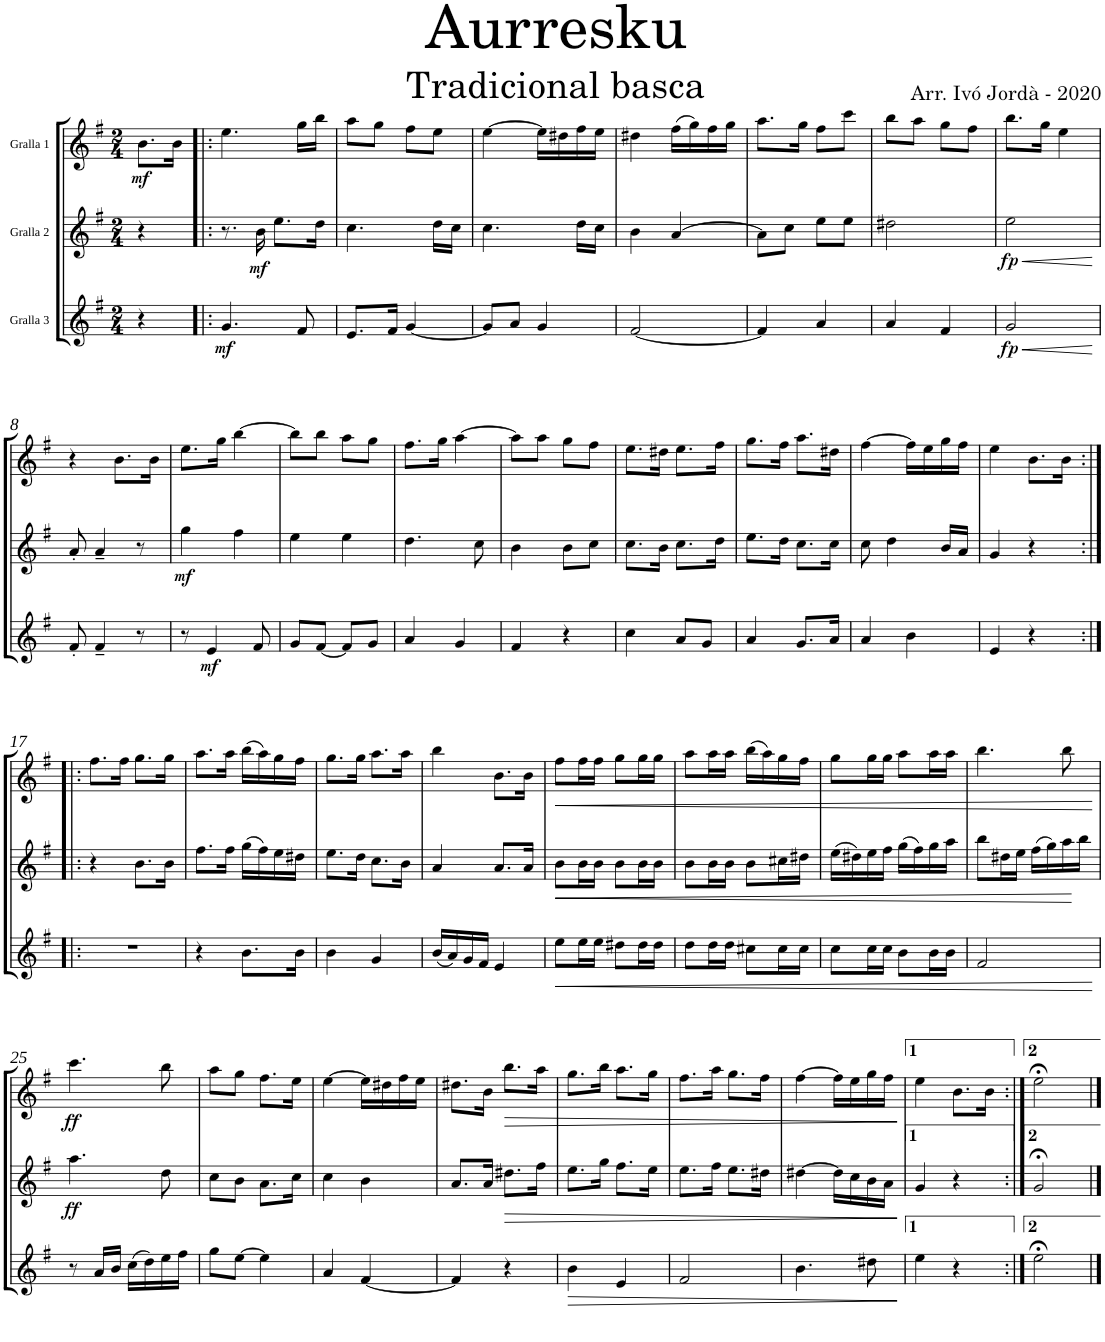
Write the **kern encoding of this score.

**kern	**dynam	**kern	**dynam	**kern	**dynam
*part3	*part3	*part2	*part2	*part1	*part1
*staff3	*staff3	*staff2	*staff2	*staff1	*staff1
*I"Gralla 3	*	*I"Gralla 2	*	*I"Gralla 1	*
*clefG2	*	*clefG2	*	*clefG2	*
*k[f#]	*	*k[f#]	*	*k[f#]	*
*e:	*	*e:	*	*e:	*
*M2/4	*	*M2/4	*	*M2/4	*
=	=	=	=	=	=
!	!	!	!	!	!LO:DY:b
4r	.	4r	.	8.b\L	mf
.	.	.	.	16b\Jk	.
=1!|:	=1!|:	=1!|:	=1!|:	=1!|:	=1!|:
!	!LO:DY:b	!	!	!	!
4.g/	mf	8.r	.	4.ee\	.
!	!	!	!LO:DY:b	!	!
.	.	16b\	mf	.	.
.	.	8.ee\L	.	.	.
8f#/	.	.	.	16gg\LL	.
.	.	16dd\Jk	.	16bb\JJ	.
=2	=2	=2	=2	=2	=2
8.e/L	.	4.cc\	.	8aa\L	.
.	.	.	.	8gg\J	.
16f#/Jk	.	.	.	.	.
[4g/	.	.	.	8ff#\L	.
.	.	16dd\LL	.	8ee\J	.
.	.	16cc\JJ	.	.	.
=3	=3	=3	=3	=3	=3
8g/L]	.	4.cc\	.	[4ee\	.
8a/J	.	.	.	.	.
4g/	.	.	.	16ee\LL]	.
.	.	.	.	16dd#X\	.
.	.	16dd\LL	.	16ff#\	.
.	.	16cc\JJ	.	16ee\JJ	.
=4	=4	=4	=4	=4	=4
[2f#/	.	4b\	.	4dd#X\	.
.	.	[4a/	.	(>16ff#\LL	.
.	.	.	.	16gg\)	.
.	.	.	.	16ff#\	.
.	.	.	.	16gg\JJ	.
=5	=5	=5	=5	=5	=5
4f#/]	.	8a\L]	.	8.aa\L	.
.	.	8cc\J	.	.	.
.	.	.	.	16gg\Jk	.
4a/	.	8ee\L	.	8ff#\L	.
.	.	8ee\J	.	8ccc\J	.
=6	=6	=6	=6	=6	=6
4a/	.	2dd#X\	.	8bb\L	.
.	.	.	.	8aa\J	.
4f#/	.	.	.	8gg\L	.
.	.	.	.	8ff#\J	.
=7	=7	=7	=7	=7	=7
!	!LO:HP:b	!	!LO:HP:b	!	!
!	!LO:DY:n=1:b	!	!LO:DY:n=1:b	!	!
2g/	< fp	2ee\	< fp	8.bb\L	.
.	.	.	.	16gg\Jk	.
.	.	.	.	4ee\	.
.	[	.	[	.	.
!!LO:LB:g=z
=8	=8	=8	=8	=8	=8
8f#'/	.	8a'/	.	4r	.
4f#~/	.	4a~/	.	.	.
.	.	.	.	8.b\L	.
8r	.	8r	.	.	.
.	.	.	.	16b\Jk	.
=9	=9	=9	=9	=9	=9
!	!	!	!LO:DY:b	!	!
8r	.	4gg\	mf	8.ee\L	.
!	!LO:DY:b	!	!	!	!
4e/	mf	.	.	.	.
.	.	.	.	16gg\Jk	.
.	.	4ff#\	.	[4bb\	.
8f#/	.	.	.	.	.
=10	=10	=10	=10	=10	=10
8g/L	.	4ee\	.	8bb\L]	.
[8f#/J	.	.	.	8bb\J	.
8f#/L]	.	4ee\	.	8aa\L	.
8g/J	.	.	.	8gg\J	.
=11	=11	=11	=11	=11	=11
4a/	.	4.dd\	.	8.ff#\L	.
.	.	.	.	16gg\Jk	.
4g/	.	.	.	[4aa\	.
.	.	8cc\	.	.	.
=12	=12	=12	=12	=12	=12
4f#/	.	4b\	.	8aa\L]	.
.	.	.	.	8aa\J	.
4r	.	8b\L	.	8gg\L	.
.	.	8cc\J	.	8ff#\J	.
=13	=13	=13	=13	=13	=13
4cc\	.	8.cc\L	.	8.ee\L	.
.	.	16b\Jk	.	16dd#X\Jk	.
8a/L	.	8.cc\L	.	8.ee\L	.
8g/J	.	.	.	.	.
.	.	16dd\Jk	.	16ff#\Jk	.
=14	=14	=14	=14	=14	=14
4a/	.	8.ee\L	.	8.gg\L	.
.	.	16dd\Jk	.	16ff#\Jk	.
8.g/L	.	8.cc\L	.	8.aa\L	.
16a/Jk	.	16cc\Jk	.	16dd#X\Jk	.
=15	=15	=15	=15	=15	=15
4a/	.	8cc\	.	[4ff#\	.
.	.	4dd\	.	.	.
4b\	.	.	.	16ff#\LL]	.
.	.	.	.	16ee\	.
.	.	16b/LL	.	16gg\	.
.	.	16a/JJ	.	16ff#\JJ	.
=16	=16	=16	=16	=16	=16
4e/	.	4g/	.	4ee\	.
4r	.	4r	.	8.b\L	.
.	.	.	.	16b\Jk	.
!!LO:LB:g=z
=17:|!|:	=17:|!|:	=17:|!|:	=17:|!|:	=17:|!|:	=17:|!|:
2r	.	4r	.	8.ff#\L	.
.	.	.	.	16ff#\Jk	.
.	.	8.b\L	.	8.gg\L	.
.	.	16b\Jk	.	16gg\Jk	.
=18	=18	=18	=18	=18	=18
4r	.	8.ff#\L	.	8.aa\L	.
.	.	16ff#\Jk	.	16aa\Jk	.
8.b\L	.	(>16gg\LL	.	(>16bb\LL	.
.	.	16ff#\)	.	16aa\)	.
.	.	16ee\	.	16gg\	.
16b\Jk	.	16dd#X\JJ	.	16ff#\JJ	.
=19	=19	=19	=19	=19	=19
4b\	.	8.ee\L	.	8.gg\L	.
.	.	16dd\Jk	.	16gg\Jk	.
4g/	.	8.cc\L	.	8.aa\L	.
.	.	16b\Jk	.	16aa\Jk	.
=20	=20	=20	=20	=20	=20
(<16b/LL	.	4a/	.	4bb\	.
16a/)	.	.	.	.	.
16g/	.	.	.	.	.
16f#/JJ	.	.	.	.	.
4e/	.	8.a/L	.	8.b\L	.
.	.	16a/Jk	.	16b\Jk	.
=21	=21	=21	=21	=21	=21
!	!LO:HP:b	!	!LO:HP:b	!	!LO:HP:b
8ee\L	<	8b\L	<	8ff#\L	<
16ee\L	.	16b\L	.	16ff#\L	.
16ee\JJ	.	16b\JJ	.	16ff#\JJ	.
8dd#X\L	.	8b\L	.	8gg\L	.
16dd#\L	.	16b\L	.	16gg\L	.
16dd#\JJ	.	16b\JJ	.	16gg\JJ	.
=22	=22	=22	=22	=22	=22
8dd\L	.	8b\L	.	8aa\L	.
16dd\L	.	16b\L	.	16aa\L	.
16dd\JJ	.	16b\JJ	.	16aa\JJ	.
8cc#X\L	.	8b\L	.	(>16bb\LL	.
.	.	.	.	16aa\)	.
16cc#\L	.	16cc#X\L	.	16gg\	.
16cc#\JJ	.	16dd#X\JJ	.	16ff#\JJ	.
=23	=23	=23	=23	=23	=23
8cc\L	.	(>16ee\LL	.	8gg\L	.
.	.	16dd#X\)	.	.	.
16cc\L	.	16ee\	.	16gg\L	.
16cc\JJ	.	16ff#\JJ	.	16gg\JJ	.
8b\L	.	(>16gg\LL	.	8aa\L	.
.	.	16ff#\)	.	.	.
16b\L	.	16gg\	.	16aa\L	.
16b\JJ	.	16aa\JJ	.	16aa\JJ	.
=24	=24	=24	=24	=24	=24
2f#/	.	8bb\L	.	4.bb\	.
.	.	16dd#X\L	.	.	.
.	.	16ee\JJ	.	.	.
.	.	(>16ff#\LL	.	.	.
.	.	16gg\)	.	.	.
.	.	16aa\	.	8bb\	.
.	.	16bb\JJ	[	.	.
.	[	.	.	.	[
!!LO:LB:g=z
=25	=25	=25	=25	=25	=25
!	!	!	!LO:DY:b	!	!LO:DY:b
8r	.	4.aa\	ff	4.ccc\	ff
16a/LL	.	.	.	.	.
16b/JJ	.	.	.	.	.
(>16cc\LL	.	.	.	.	.
16dd\)	.	.	.	.	.
16ee\	.	8dd\	.	8bb\	.
16ff#\JJ	.	.	.	.	.
=26	=26	=26	=26	=26	=26
8gg\L	.	8cc\L	.	8aa\L	.
[8ee\J	.	8b\J	.	8gg\J	.
4ee\]	.	8.a\L	.	8.ff#\L	.
.	.	16cc\Jk	.	16ee\Jk	.
=27	=27	=27	=27	=27	=27
4a/	.	4cc\	.	[4ee\	.
[4f#/	.	4b\	.	16ee\LL]	.
.	.	.	.	16dd#X\	.
.	.	.	.	16ff#\	.
.	.	.	.	16ee\JJ	.
=28	=28	=28	=28	=28	=28
4f#/]	.	8.a/L	.	8.dd#X\L	.
.	.	16a/Jk	.	16b\Jk	.
!	!	!	!LO:HP:b	!	!LO:HP:b
4r	.	8.dd#X\L	>	8.bb\L	>
.	.	16ff#\Jk	.	16aa\Jk	.
=29	=29	=29	=29	=29	=29
!	!LO:HP:b	!	!	!	!
4b\	>	8.ee\L	.	8.gg\L	.
.	.	16gg\Jk	.	16bb\Jk	.
4e/	.	8.ff#\L	.	8.aa\L	.
.	.	16ee\Jk	.	16gg\Jk	.
=30	=30	=30	=30	=30	=30
2f#/	.	8.ee\L	.	8.ff#\L	.
.	.	16ff#\Jk	.	16aa\Jk	.
.	.	8.ee\L	.	8.gg\L	.
.	.	16dd#X\Jk	.	16ff#\Jk	.
=31	=31	=31	=31	=31	=31
4.b\	.	[4dd#X\	.	[4ff#\	.
.	.	16dd#\LL]	.	16ff#\LL]	.
.	.	16cc\	.	16ee\	.
8dd#X\	.	16b\	.	16gg\	.
.	.	16a\JJ	.	16ff#\JJ	.
.	]	.	]	.	]
=32	=32	=32	=32	=32	=32
4ee\	.	4g/	.	4ee\	.
4r	.	4r	.	8.b\L	.
.	.	.	.	16b\Jk	.
=33:|!	=33:|!	=33:|!	=33:|!	=33:|!	=33:|!
2ee;<\	.	2g;</	.	2ee;<\	.
==	==	==	==	==	==
*-	*-	*-	*-	*-	*-
